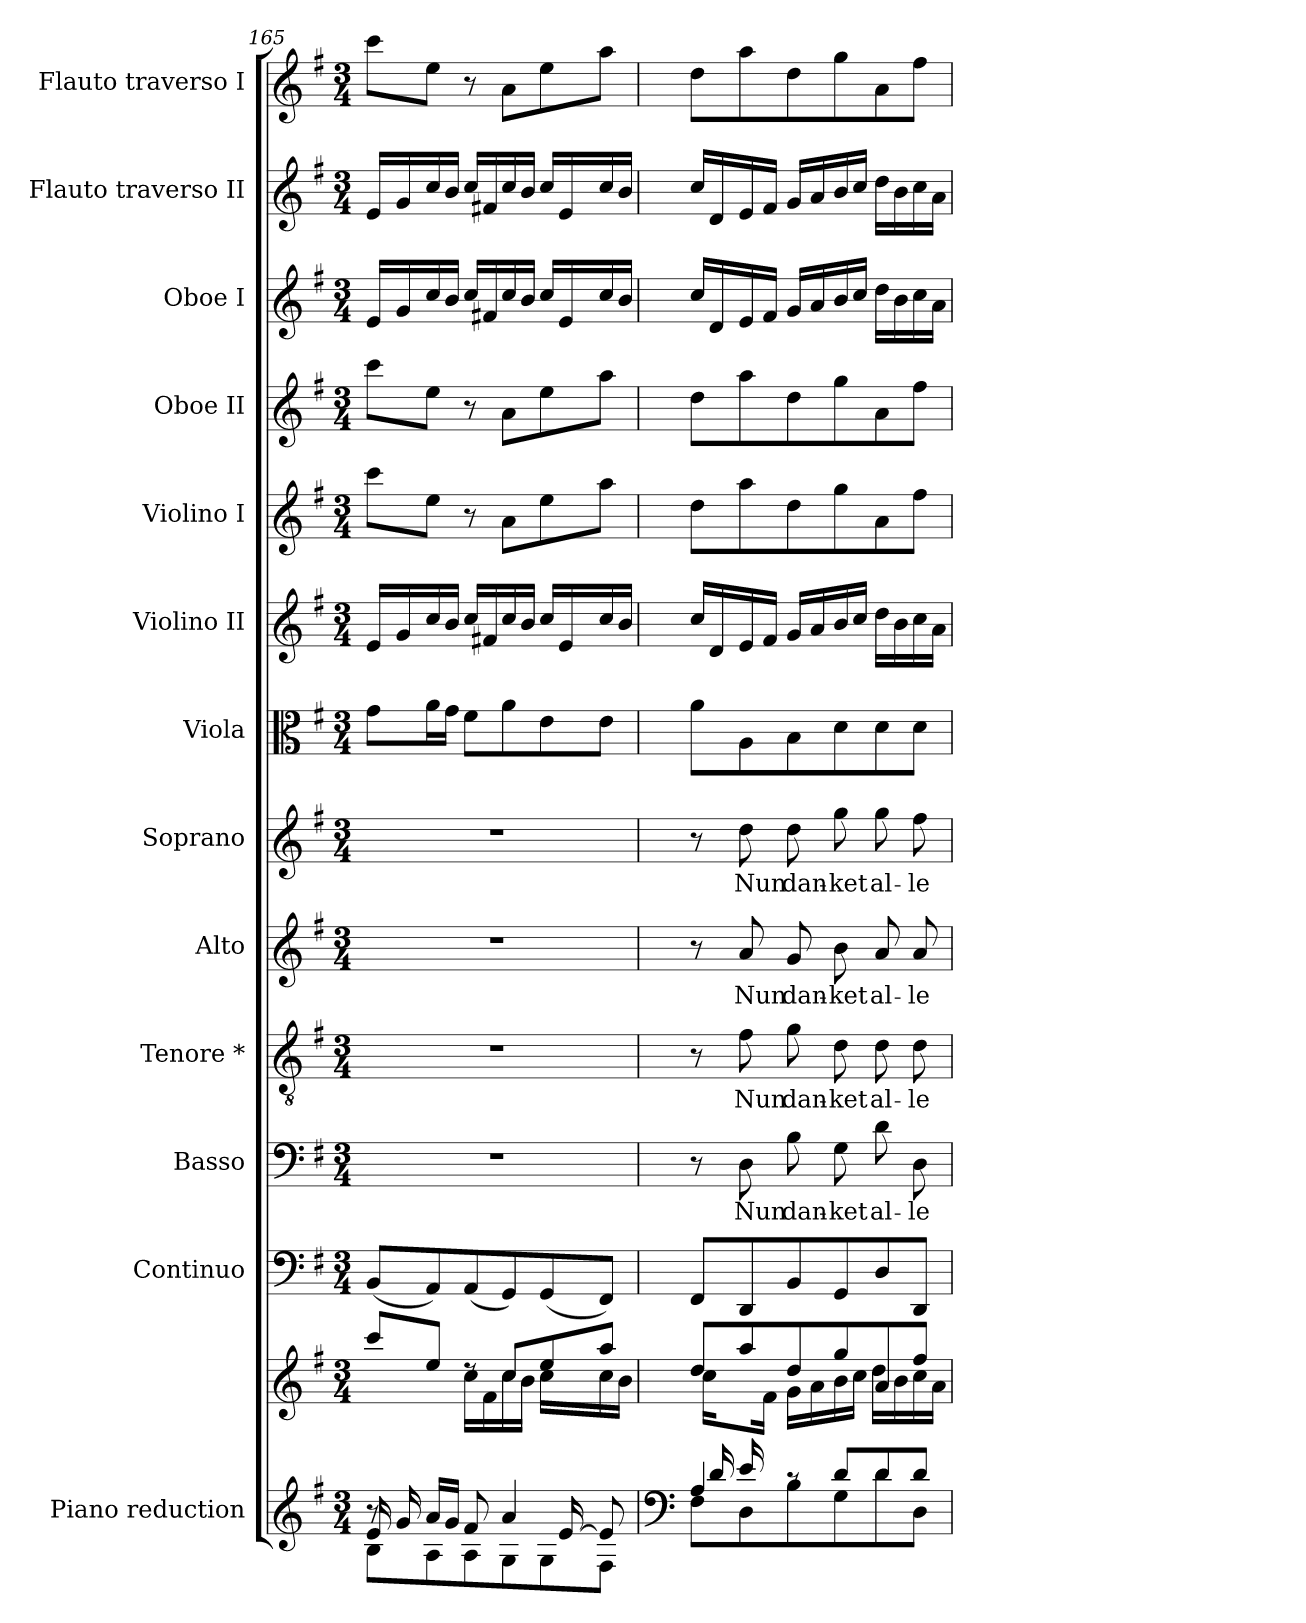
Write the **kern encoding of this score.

**kern	**kern	**kern	**kern	**text	**kern	**text	**kern	**text	**kern	**text	**kern	**kern	**kern	**kern	**kern	**kern	**kern
*part13	*part13	*part12	*part11	*part11	*part10	*part10	*part9	*part9	*part8	*part8	*part7	*part6	*part5	*part4	*part3	*part2	*part1
*staff14	*staff13	*staff12	*staff11	*staff11	*staff10	*staff10	*staff9	*staff9	*staff8	*staff8	*staff7	*staff6	*staff5	*staff4	*staff3	*staff2	*staff1
*I"Piano reduction	*	*I"Continuo	*I"Basso	*	*I"Tenore *	*	*I"Alto	*	*I"Soprano	*	*I"Viola	*I"Violino II	*I"Violino I	*I"Oboe II	*I"Oboe I	*I"Flauto traverso II	*I"Flauto traverso I
*I'Pno	*	*	*	*	*	*	*	*	*	*	*I'Vla	*I'Vln	*I'Vln	*I'Ob	*I'Ob	*	*
*clefG2	*clefG2	*clefF4	*clefF4	*	*clefGv2	*	*clefG2	*	*clefG2	*	*clefC3	*clefG2	*clefG2	*clefG2	*clefG2	*clefG2	*clefG2
*k[f#]	*k[f#]	*k[f#]	*k[f#]	*	*k[f#]	*	*k[f#]	*	*k[f#]	*	*k[f#]	*k[f#]	*k[f#]	*k[f#]	*k[f#]	*k[f#]	*k[f#]
*M3/4	*M3/4	*M3/4	*M3/4	*	*M3/4	*	*M3/4	*	*M3/4	*	*M3/4	*M3/4	*M3/4	*M3/4	*M3/4	*M3/4	*M3/4
=165	=165	=165	=165	=165	=165	=165	=165	=165	=165	=165	=165	=165	=165	=165	=165	=165	=165
*^	*^	*	*	*	*	*	*	*	*	*	*	*	*	*	*	*	*
*	*^	*	*	*	*	*	*	*	*	*	*	*	*	*	*	*	*	*	*
16e/LL	8r	8B\L	8ccc/L	8ryy	(<8BB/L	2.r	.	2.r	.	2.r	.	2.r	.	8g\L	16e/LL	8ccc\L	8ccc\L	16e/LL	16e/LL	8ccc\L
16g/	.	.	.	.	.	.	.	.	.	.	.	.	.	.	16g/	.	.	16g/	16g/	.
4..ryy	16a/LL	8A\	8ee/J	16cc\	8AA/)	.	.	.	.	.	.	.	.	16a\L	16cc/	8ee\J	8ee\J	16cc/	16cc/	8ee\J
.	16g/JJ	.	.	16b\JJ	.	.	.	.	.	.	.	.	.	16g\JJ	16b/JJ	.	.	16b/JJ	16b/JJ	.
.	8f#/	8A\	8rdd	16cc\LL	(<8AA/	.	.	.	.	.	.	.	.	8f#\L	16cc/LL	8r	8r	16cc/LL	16cc/LL	8r
.	.	.	.	16f#\	.	.	.	.	.	.	.	.	.	.	16f#X/	.	.	16f#X/	16f#X/	.
.	4a/	8G\	8cc/L	16cc\	8GG/)	.	.	.	.	.	.	.	.	8a\	16cc/	8a\L	8a\L	16cc/	16cc/	8a\L
.	.	.	.	16b\JJ	.	.	.	.	.	.	.	.	.	.	16b/JJ	.	.	16b/JJ	16b/JJ	.
.	.	8G\	8ee/	16cc\LL	(<8GG/	.	.	.	.	.	.	.	.	8e\	16cc/LL	8ee\	8ee\	16cc/LL	16cc/LL	8ee\
[16e/	.	.	.	16ryy	.	.	.	.	.	.	.	.	.	.	16e/	.	.	16e/	16e/	.
8ryy	8e/]	8F#\J	8aa/J	16cc\	8FF#/J)	.	.	.	.	.	.	.	.	8e\J	16cc/	8aa\J	8aa\J	16cc/	16cc/	8aa\J
.	.	.	.	16b\JJ	.	.	.	.	.	.	.	.	.	.	16b/JJ	.	.	16b/JJ	16b/JJ	.
=166	=166	=166	=166	=166	=166	=166	=166	=166	=166	=166	=166	=166	=166	=166	=166	=166	=166	=166	=166	=166
*clefF4	*	*	*	*	*	*	*	*	*	*	*	*	*	*	*	*	*	*	*	*
16ryy	4A/	8F#\L	8dd/L	16cc\LL	8FF#/L	8r	.	8r	.	8r	.	8r	.	8a\L	16cc/LL	8dd\L	8dd\L	16cc/LL	16cc/LL	8dd\L
16d/	.	.	.	8ryy	.	.	.	.	.	.	.	.	.	.	16d/	.	.	16d/	16d/	.
!	!	!	!	!	!	!	!LO:LY:b	!	!LO:LY:b	!	!LO:LY:b	!	!LO:LY:b	!	!	!	!	!	!	!
16e/	.	8D\	8aa/	.	8DD/	8D\	Nun	8f#\	Nun	8a/	Nun	8dd\	Nun	8A\	16e/	8aa\	8aa\	16e/	16e/	8aa\
2ryy	.	.	.	16f#\JJ	.	.	.	.	.	.	.	.	.	.	16f#/JJ	.	.	16f#/JJ	16f#/JJ	.
!	!	!	!	!	!	!	!LO:LY:b	!	!LO:LY:b	!	!LO:LY:b	!	!LO:LY:b	!	!	!	!	!	!	!
.	8rc	8B\	8dd/	16g\LL	8BB/	8B\	dan-	8g\	dan-	8g/	dan-	8dd\	dan-	8B\	16g/LL	8dd\	8dd\	16g/LL	16g/LL	8dd\
.	.	.	.	16a\	.	.	.	.	.	.	.	.	.	.	16a/	.	.	16a/	16a/	.
!	!	!	!	!	!	!	!LO:LY:b	!	!LO:LY:b	!	!LO:LY:b	!	!LO:LY:b	!	!	!	!	!	!	!
.	8d/L	8G\	8gg/	16b\	8GG/	8G\	-ket	8d\	-ket	8b\	-ket	8gg\	-ket	8d\	16b/	8gg\	8gg\	16b/	16b/	8gg\
.	.	.	.	16cc\JJ	.	.	.	.	.	.	.	.	.	.	16cc/JJ	.	.	16cc/JJ	16cc/JJ	.
!	!	!	!	!	!	!	!LO:LY:b	!	!LO:LY:b	!	!LO:LY:b	!	!LO:LY:b	!	!	!	!	!	!	!
.	8d/	8d\	8a/	16dd\LL	8D/	8d\	al-	8d\	al-	8a/	al-	8gg\	al-	8d\	16dd\LL	8a\	8a\	16dd\LL	16dd\LL	8a\
.	.	.	.	16b\	.	.	.	.	.	.	.	.	.	.	16b\	.	.	16b\	16b\	.
!	!	!	!	!	!	!	!LO:LY:b	!	!LO:LY:b	!	!LO:LY:b	!	!LO:LY:b	!	!	!	!	!	!	!
.	8d/J	8D\J	8ff#/J	16cc\	8DD/J	8D\	-le	8d\	-le	8a/	-le	8ff#\	-le	8d\J	16cc\	8ff#\J	8ff#\J	16cc\	16cc\	8ff#\J
16ryy	.	.	.	16a\JJ	.	.	.	.	.	.	.	.	.	.	16a\JJ	.	.	16a\JJ	16a\JJ	.
*v	*v	*v	*	*	*	*	*	*	*	*	*	*	*	*	*	*	*	*	*	*
*	*v	*v	*	*	*	*	*	*	*	*	*	*	*	*	*	*	*	*
=	=	=	=	=	=	=	=	=	=	=	=	=	=	=	=	=	=
*-	*-	*-	*-	*-	*-	*-	*-	*-	*-	*-	*-	*-	*-	*-	*-	*-	*-
